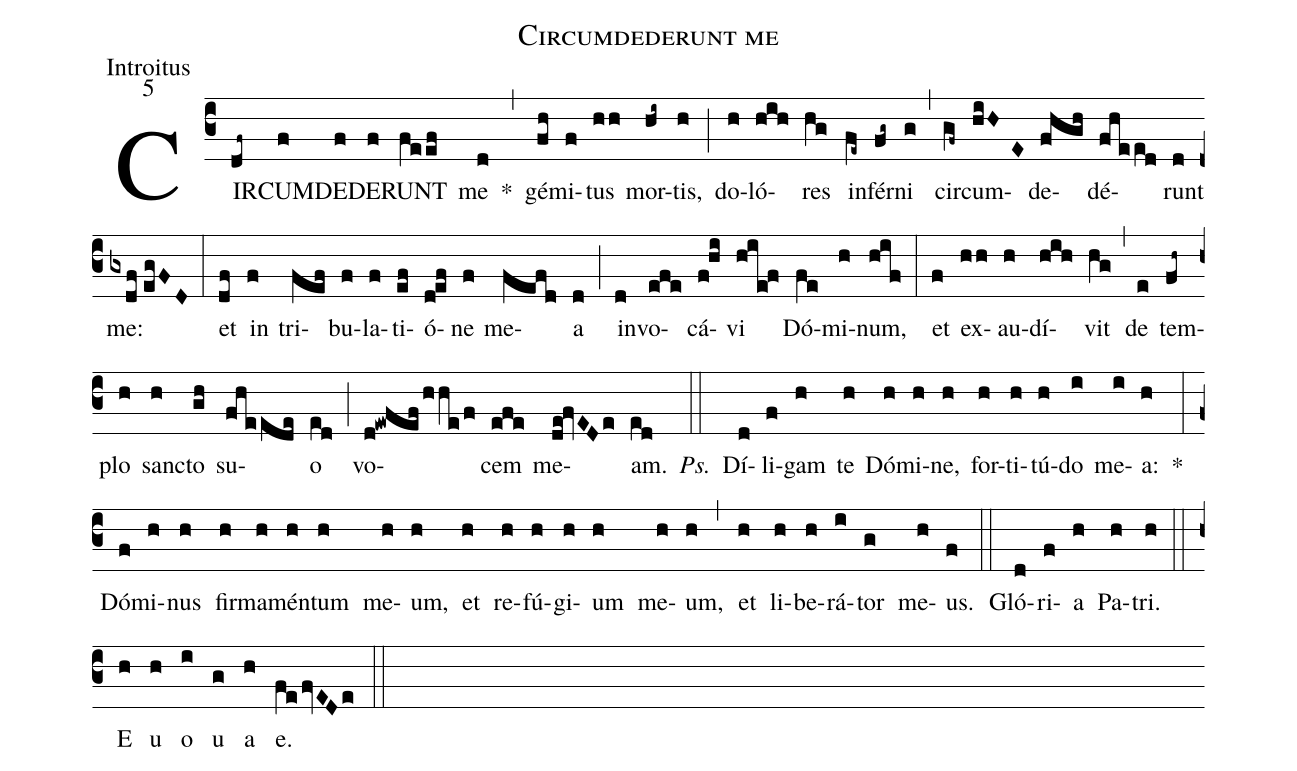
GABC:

name:Circumdederunt me;
office-part:Introitus;
mode:5;
%%
(c3) CIR(df~)CUM(f)DE(f)DE(f)RUNT(feef) me(d) *(,) gé(fh)mi(f)tus(hh) mor(hi~)tis,(h) (;) do(h)ló(hih)res(hg) in(fe~)fér(fg~)ni(g) (,) cir(gf~)cum(hiHE)de(fhgh)dé(fheed)runt(d) me:(gxdf//egFD) (:) et(df) in(f) tri(fef)bu(f)la(f)ti(ef)ó(d!ef)ne(f) me(fefd)a(d) (;) in(d)vo(efe)cá(f!hi)vi(hie!f) Dó(fe)mi(h)num,(hif) (:) et(f) ex(hh)au(h)dí(hih)vit(hg) (,) de(e) tem(fh~)plo(h) sanc(h)to(gh) su(fheede)o(ed) (;) vo(d!ewfef/hhe/f)cem(efe) me(de!fvEDe)am.(ed) <i>Ps.</i>(::) Dí(d)li(f)gam(h) te(h) Dó(h)mi(h)ne,(h) for(h)ti(h)tú(h)do(i) me(i)a:(h) *(:) Dó(f)mi(h)nus(h) fir(h)ma(h)mén(h)tum(h) me(h)um,(h) et(h) re(h)fú(h)gi(h)um(h) me(h)um,(h) (,) et(h) li(h)be(h)rá(i)tor(g) me(h)us.(f) (::) Gló(d)ri(f)a(h) Pa(h)tri.(h) (::) E(h) u(h) o(i) u(g) a(h) e.(fefvEDe) (::)
